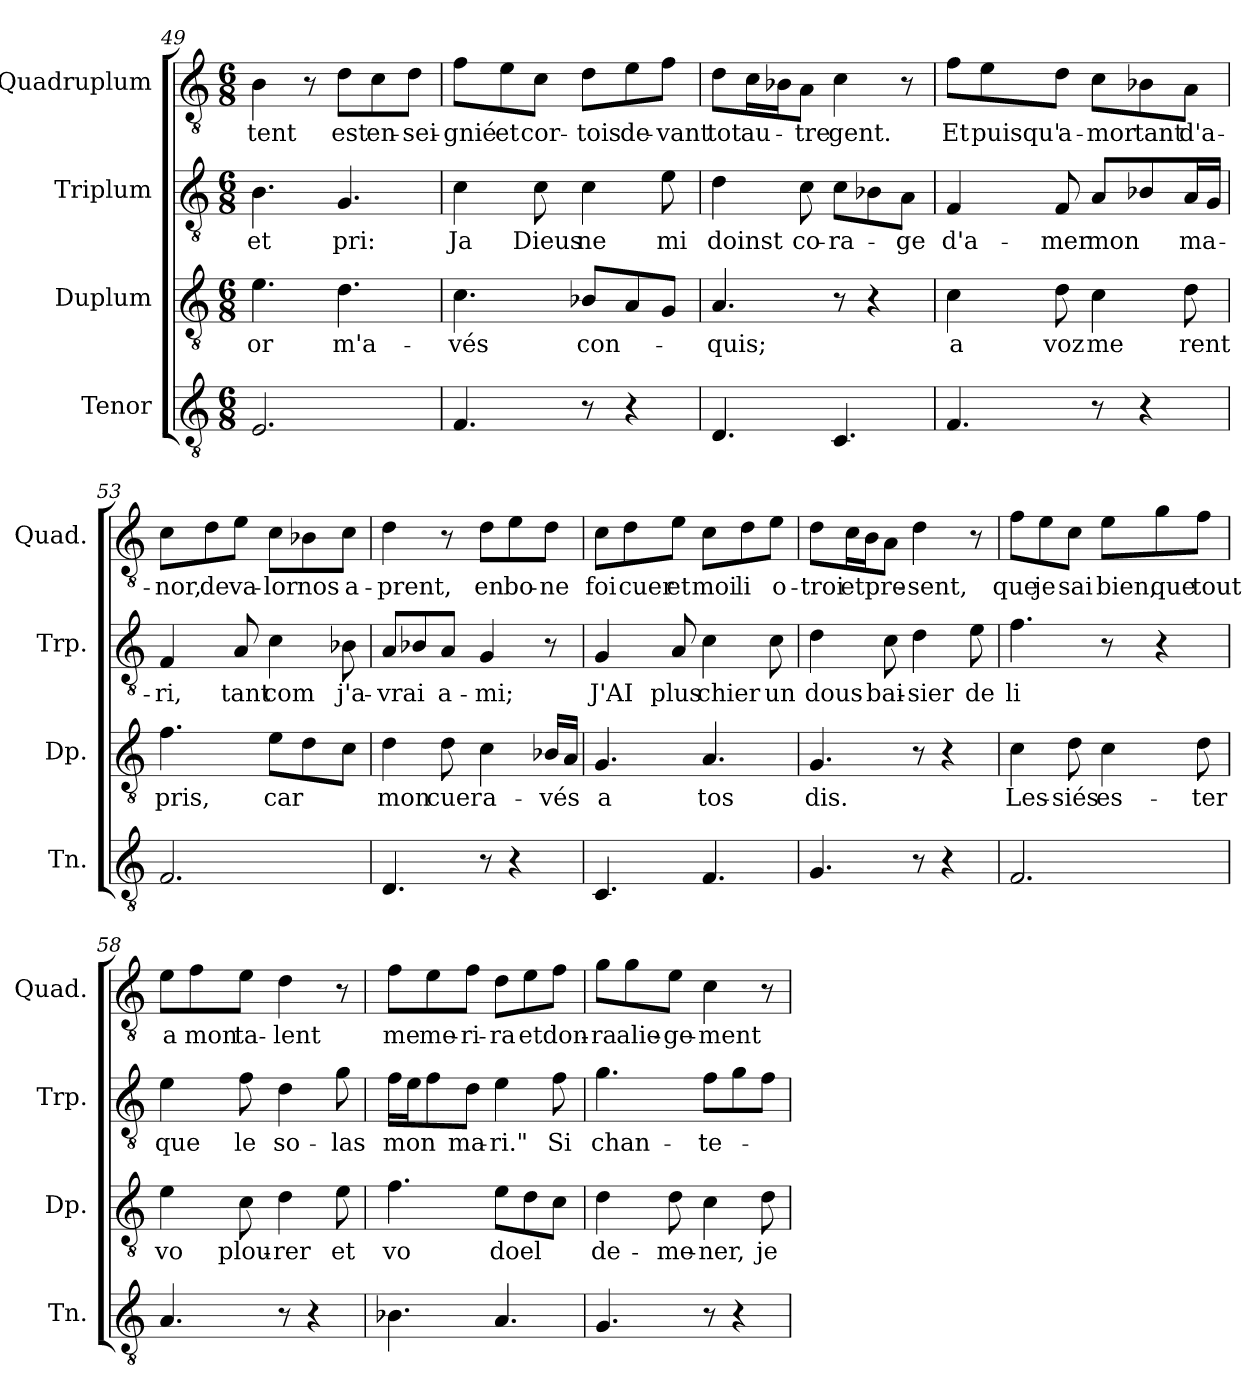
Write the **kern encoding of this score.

**kern	**kern	**text	**kern	**text	**kern	**text
*part4	*part3	*part3	*part2	*part2	*part1	*part1
*staff4	*staff3	*staff3	*staff2	*staff2	*staff1	*staff1
*I"Tenor	*I"Duplum	*	*I"Triplum	*	*I"Quadruplum	*
*I'Tn.	*I'Dp.	*	*I'Trp.	*	*I'Quad.	*
!!LO:LB:g=z
*clefGv2	*clefGv2	*	*clefGv2	*	*clefGv2	*
*k[]	*k[]	*	*k[]	*	*k[]	*
*M6/8	*M6/8	*	*M6/8	*	*M6/8	*
=49	=49	=49	=49	=49	=49	=49
!	!	!LO:LY:b	!	!LO:LY:b	!	!LO:LY:b
2.E/	4.e\	or	4.B\	et	4B\	-tent
.	.	.	.	.	8r	.
!	!	!LO:LY:b	!	!LO:LY:b	!	!LO:LY:b
.	4.d\	m'a-	4.G/	pri:	8d\L	est
!	!	!	!	!	!	!LO:LY:b
.	.	.	.	.	8c\	en-
!	!	!	!	!	!	!LO:LY:b
.	.	.	.	.	8d\J	-sei-
=50	=50	=50	=50	=50	=50	=50
!	!	!LO:LY:b	!	!LO:LY:b	!	!LO:LY:b
4.F/	4.c\	-vés	4c\	Ja	8f\L	-gnié
!	!	!	!	!	!	!LO:LY:b
.	.	.	.	.	8e\	et
!	!	!	!	!LO:LY:b	!	!LO:LY:b
.	.	.	8c\	Dieus	8c\J	cor-
!	!	!LO:LY:b	!	!LO:LY:b	!	!LO:LY:b
8r	8B-i/L	con-	4c\	ne	8d\L	-tois
!	!	!	!	!	!	!LO:LY:b
4r	8A/	.	.	.	8e\	de-
!	!	!	!	!LO:LY:b	!	!LO:LY:b
.	8G/J	.	8e\	mi	8f\J	-vant
=51	=51	=51	=51	=51	=51	=51
!	!	!LO:LY:b	!	!LO:LY:b	!	!LO:LY:b
4.D/	4.A/	-quis;	4d\	doinst	8d\L	tot
!	!	!	!	!	!	!LO:LY:b
.	.	.	.	.	16c\L	au-
.	.	.	.	.	16B-i\J	.
!	!	!	!	!LO:LY:b	!	!LO:LY:b
.	.	.	8c\	co-	8A\J	-tre
!	!	!	!	!LO:LY:b	!	!LO:LY:b
4.C/	8r	.	8c\L	-ra-	4c\	gent.
.	4r	.	8B-i\	.	.	.
!	!	!	!	!LO:LY:b	!	!
.	.	.	8A\J	-ge	8r	.
=52	=52	=52	=52	=52	=52	=52
!	!	!LO:LY:b	!	!LO:LY:b	!	!LO:LY:b
4.F/	4c\	a	4F/	d'a-	8f\L	Et
!	!	!	!	!	!	!LO:LY:b
.	.	.	.	.	8e\	puisqu'
!	!	!LO:LY:b	!	!LO:LY:b	!	!LO:LY:b
.	8d\	voz	8F/	-mer	8d\J	a-
!	!	!LO:LY:b	!	!LO:LY:b	!	!LO:LY:b
8r	4c\	me	8A/L	mon	8c\L	-mor
!	!	!	!	!	!	!LO:LY:b
4r	.	.	8B-i/	.	8B-i\	tant
!	!	!LO:LY:b	!	!LO:LY:b	!	!LO:LY:b
.	8d\	rent	16A/L	ma-	8A\J	d'a-
.	.	.	16G/JJ	.	.	.
!!LO:LB:g=z
=53	=53	=53	=53	=53	=53	=53
!	!	!LO:LY:b	!	!LO:LY:b	!	!LO:LY:b
2.F/	4.f\	pris,	4F/	-ri,	8c\L	-nor,
!	!	!	!	!	!	!LO:LY:b
.	.	.	.	.	8d\	de
!	!	!	!	!LO:LY:b	!	!LO:LY:b
.	.	.	8A/	tant	8e\J	va-
!	!	!LO:LY:b	!	!LO:LY:b	!	!LO:LY:b
.	8e\L	car	4c\	com	8c\L	-lor
!	!	!	!	!	!	!LO:LY:b
.	8d\	.	.	.	8B-i\	nos
!	!	!	!	!LO:LY:b	!	!LO:LY:b
.	8c\J	.	8B-i\	j'a-	8c\J	a-
=54	=54	=54	=54	=54	=54	=54
!	!	!LO:LY:b	!	!LO:LY:b	!	!LO:LY:b
4.D/	4d\	mon	8A/L	-vrai	4d\	-prent,
.	.	.	8B-i/	.	.	.
!	!	!LO:LY:b	!	!LO:LY:b	!	!
.	8d\	cuer	8A/J	a-	8r	.
!	!	!LO:LY:b	!	!LO:LY:b	!	!LO:LY:b
8r	4c\	a-	4G/	-mi;	8d\L	en
!	!	!	!	!	!	!LO:LY:b
4r	.	.	.	.	8e\	bo-
!	!	!LO:LY:b	!	!	!	!LO:LY:b
.	16B-i/LL	-vés	8r	.	8d\J	-ne
.	16A/JJ	.	.	.	.	.
=55	=55	=55	=55	=55	=55	=55
!	!	!LO:LY:b	!	!LO:LY:b	!	!LO:LY:b
4.C/	4.G/	a	4G/	J'AI	8c\L	foi
!	!	!	!	!	!	!LO:LY:b
.	.	.	.	.	8d\	cuer
!	!	!	!	!LO:LY:b	!	!LO:LY:b
.	.	.	8A/	plus	8e\J	et
!	!	!LO:LY:b	!	!LO:LY:b	!	!LO:LY:b
4.F/	4.A/	tos	4c\	chier	8c\L	moi
!	!	!	!	!	!	!LO:LY:b
.	.	.	.	.	8d\	li
!	!	!	!	!LO:LY:b	!	!LO:LY:b
.	.	.	8c\	un	8e\J	o-
=56	=56	=56	=56	=56	=56	=56
!	!	!LO:LY:b	!	!LO:LY:b	!	!LO:LY:b
4.G/	4.G/	dis.	4d\	dous	8d\L	-troi
!	!	!	!	!	!	!LO:LY:b
.	.	.	.	.	16c\L	et
.	.	.	.	.	16B\J	.
!	!	!	!	!LO:LY:b	!	!LO:LY:b
.	.	.	8c\	bai-	8A\J	pre-
!	!	!	!	!LO:LY:b	!	!LO:LY:b
8r	8r	.	4d\	-sier	4d\	-sent,
4r	4r	.	.	.	.	.
!	!	!	!	!LO:LY:b	!	!
.	.	.	8e\	de	8r	.
!!LO:LB:g=z
=57	=57	=57	=57	=57	=57	=57
!	!	!LO:LY:b	!	!LO:LY:b	!	!LO:LY:b
2.F/	4c\	Les-	4.f\	li	8f\L	que
!	!	!	!	!	!	!LO:LY:b
.	.	.	.	.	8e\	je
!	!	!LO:LY:b	!	!	!	!LO:LY:b
.	8d\	-siés	.	.	8c\J	sai
!	!	!LO:LY:b	!	!	!	!LO:LY:b
.	4c\	es-	8r	.	8e\L	bien,
!	!	!	!	!	!	!LO:LY:b
.	.	.	4r	.	8g\	que
!	!	!LO:LY:b	!	!	!	!LO:LY:b
.	8d\	-ter	.	.	8f\J	tout
=58	=58	=58	=58	=58	=58	=58
!	!	!LO:LY:b	!	!LO:LY:b	!	!LO:LY:b
4.A/	4e\	vo	4e\	que	8e\L	a
!	!	!	!	!	!	!LO:LY:b
.	.	.	.	.	8f\	mon
!	!	!LO:LY:b	!	!LO:LY:b	!	!LO:LY:b
.	8c\	plou-	8f\	le	8e\J	ta-
!	!	!LO:LY:b	!	!LO:LY:b	!	!LO:LY:b
8r	4d\	-rer	4d\	so-	4d\	-lent
4r	.	.	.	.	.	.
!	!	!LO:LY:b	!	!LO:LY:b	!	!
.	8e\	et	8g\	-las	8r	.
=59	=59	=59	=59	=59	=59	=59
!	!	!LO:LY:b	!	!LO:LY:b	!	!LO:LY:b
4.B-X\	4.f\	vo	16f\LL	mon	8f\L	me
.	.	.	16e\J	.	.	.
!	!	!	!	!	!	!LO:LY:b
.	.	.	8f\	.	8e\	me-
!	!	!	!	!LO:LY:b	!	!LO:LY:b
.	.	.	8d\J	ma-	8f\J	-ri-
!	!	!LO:LY:b	!	!LO:LY:b	!	!LO:LY:b
4.A/	8e\L	doel	4e\	-ri."	8d\L	-ra
!	!	!	!	!	!	!LO:LY:b
.	8d\	.	.	.	8e\	et
!	!	!	!	!LO:LY:b	!	!LO:LY:b
.	8c\J	.	8f\	Si	8f\J	don-
=60	=60	=60	=60	=60	=60	=60
!	!	!LO:LY:b	!	!LO:LY:b	!	!LO:LY:b
4.G/	4d\	de-	4.g\	chan-	8g\L	-ra
!	!	!	!	!	!	!LO:LY:b
.	.	.	.	.	8g\	-alie-
!	!	!LO:LY:b	!	!	!	!LO:LY:b
.	8d\	-me-	.	.	8e\J	-ge-
!	!	!LO:LY:b	!	!LO:LY:b	!	!LO:LY:b
8r	4c\	-ner,	8f\L	-te-	4c\	-ment
4r	.	.	8g\	.	.	.
!	!	!LO:LY:b	!	!	!	!
.	8d\	je	8f\J	.	8r	.
=	=	=	=	=	=	=
*-	*-	*-	*-	*-	*-	*-
